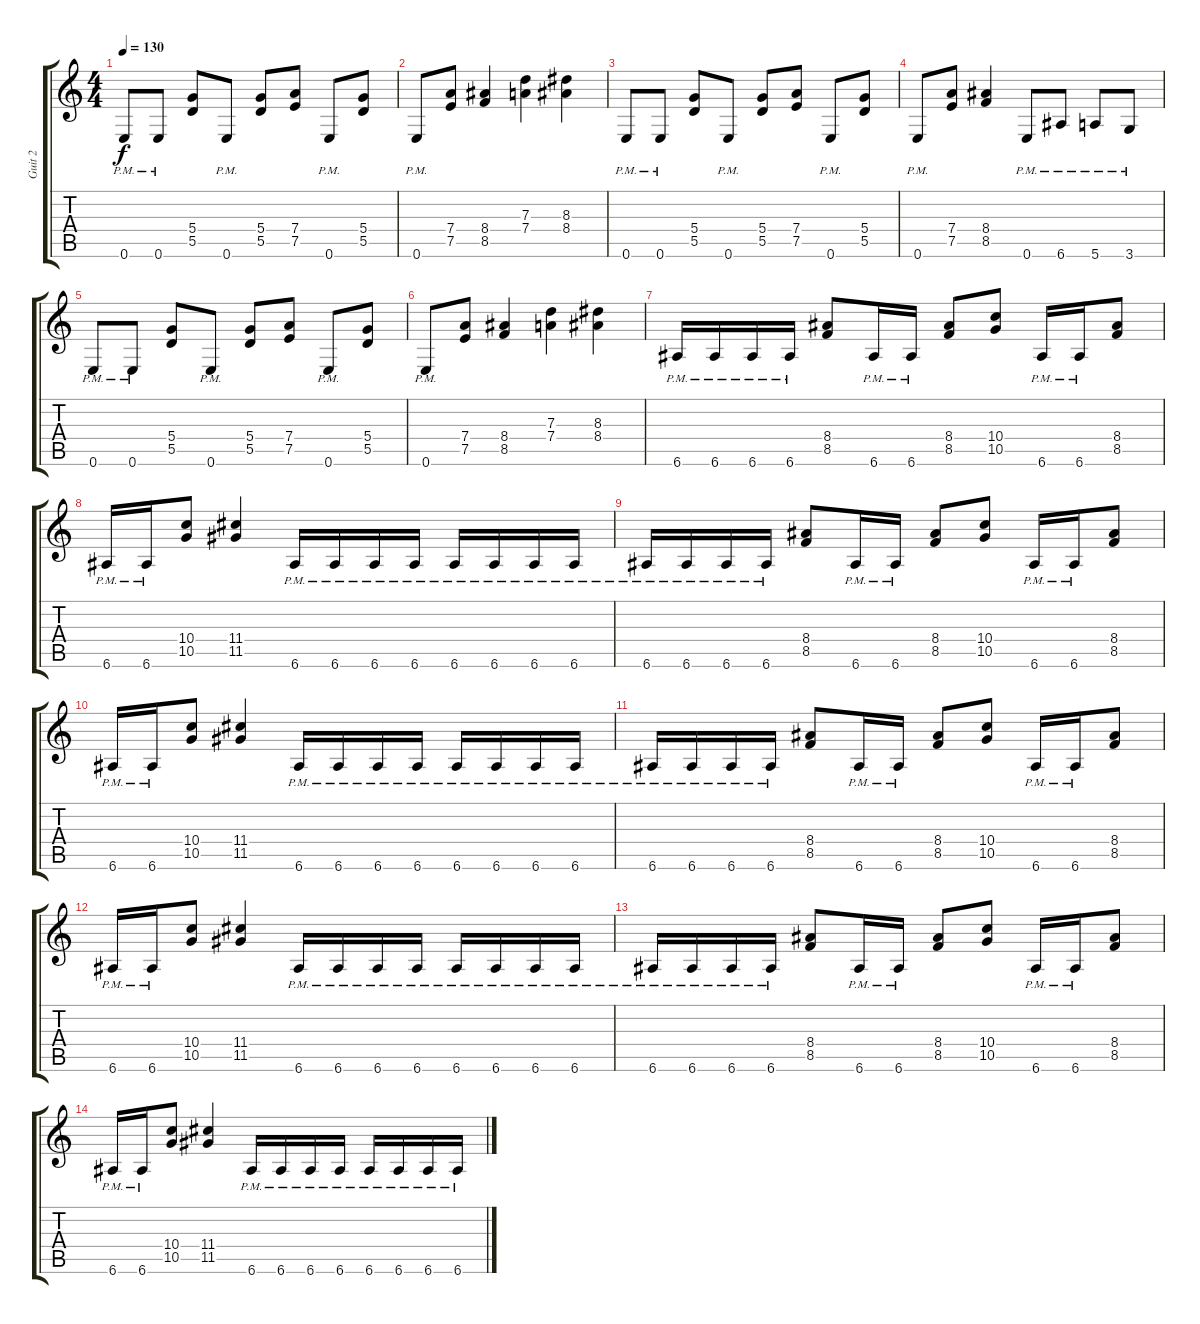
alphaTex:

\track ("Guit 2" "Guit 2") {instrument distortionguitar}
\staff {score tabs}
\tuning (E4 B3 G3 D3 A2 E2) {hide}
\ts (4 4)
\tempo 130
\clef g2
\ks c
0.6{pm}.8{dy f} 0.6{pm}.8 (5.4 5.5).8 0.6{pm}.8 (5.4 5.5).8 (7.4 7.5).8 0.6{pm}.8 (5.4 5.5).8 |
0.6{pm}.8 (7.4 7.5).8 (8.4 8.5).4 (7.3 7.4).4 (8.3 8.4).4 |
0.6{pm}.8 0.6{pm}.8 (5.4 5.5).8 0.6{pm}.8 (5.4 5.5).8 (7.4 7.5).8 0.6{pm}.8 (5.4 5.5).8 |
0.6{pm}.8 (7.4 7.5).8 (8.4 8.5).4 0.6{pm}.8 6.6{pm}.8 5.6{pm}.8 3.6{pm}.8 |
0.6{pm}.8 0.6{pm}.8 (5.4 5.5).8 0.6{pm}.8 (5.4 5.5).8 (7.4 7.5).8 0.6{pm}.8 (5.4 5.5).8 |
0.6{pm}.8 (7.4 7.5).8 (8.4 8.5).4 (7.3 7.4).4 (8.3 8.4).4 |
6.6{pm}.16 6.6{pm}.16 6.6{pm}.16 6.6{pm}.16 (8.4 8.5).8 6.6{pm}.16 6.6{pm}.16 (8.4 8.5).8 (10.4 10.5).8 6.6{pm}.16 6.6{pm}.16 (8.4 8.5).8 |
6.6{pm}.16 6.6{pm}.16 (10.4 10.5).8 (11.4 11.5).4 6.6{pm}.16 6.6{pm}.16 6.6{pm}.16 6.6{pm}.16 6.6{pm}.16 6.6{pm}.16 6.6{pm}.16 6.6{pm}.16 |
6.6{pm}.16 6.6{pm}.16 6.6{pm}.16 6.6{pm}.16 (8.4 8.5).8 6.6{pm}.16 6.6{pm}.16 (8.4 8.5).8 (10.4 10.5).8 6.6{pm}.16 6.6{pm}.16 (8.4 8.5).8 |
6.6{pm}.16 6.6{pm}.16 (10.4 10.5).8 (11.4 11.5).4 6.6{pm}.16 6.6{pm}.16 6.6{pm}.16 6.6{pm}.16 6.6{pm}.16 6.6{pm}.16 6.6{pm}.16 6.6{pm}.16 |
6.6{pm}.16{volume 10} 6.6{pm}.16 6.6{pm}.16 6.6{pm}.16 (8.4 8.5).8 6.6{pm}.16 6.6{pm}.16 (8.4 8.5).8 (10.4 10.5).8 6.6{pm}.16 6.6{pm}.16 (8.4 8.5).8 |
6.6{pm}.16{volume 8} 6.6{pm}.16 (10.4 10.5).8 (11.4 11.5).4 6.6{pm}.16 6.6{pm}.16 6.6{pm}.16 6.6{pm}.16 6.6{pm}.16 6.6{pm}.16 6.6{pm}.16 6.6{pm}.16 |
6.6{pm}.16{volume 4} 6.6{pm}.16 6.6{pm}.16 6.6{pm}.16 (8.4 8.5).8 6.6{pm}.16 6.6{pm}.16 (8.4 8.5).8 (10.4 10.5).8 6.6{pm}.16 6.6{pm}.16 (8.4 8.5).8 |
6.6{pm}.16{volume 0} 6.6{pm}.16 (10.4 10.5).8 (11.4 11.5).4 6.6{pm}.16 6.6{pm}.16 6.6{pm}.16 6.6{pm}.16 6.6{pm}.16 6.6{pm}.16 6.6{pm}.16 6.6{pm}.16
